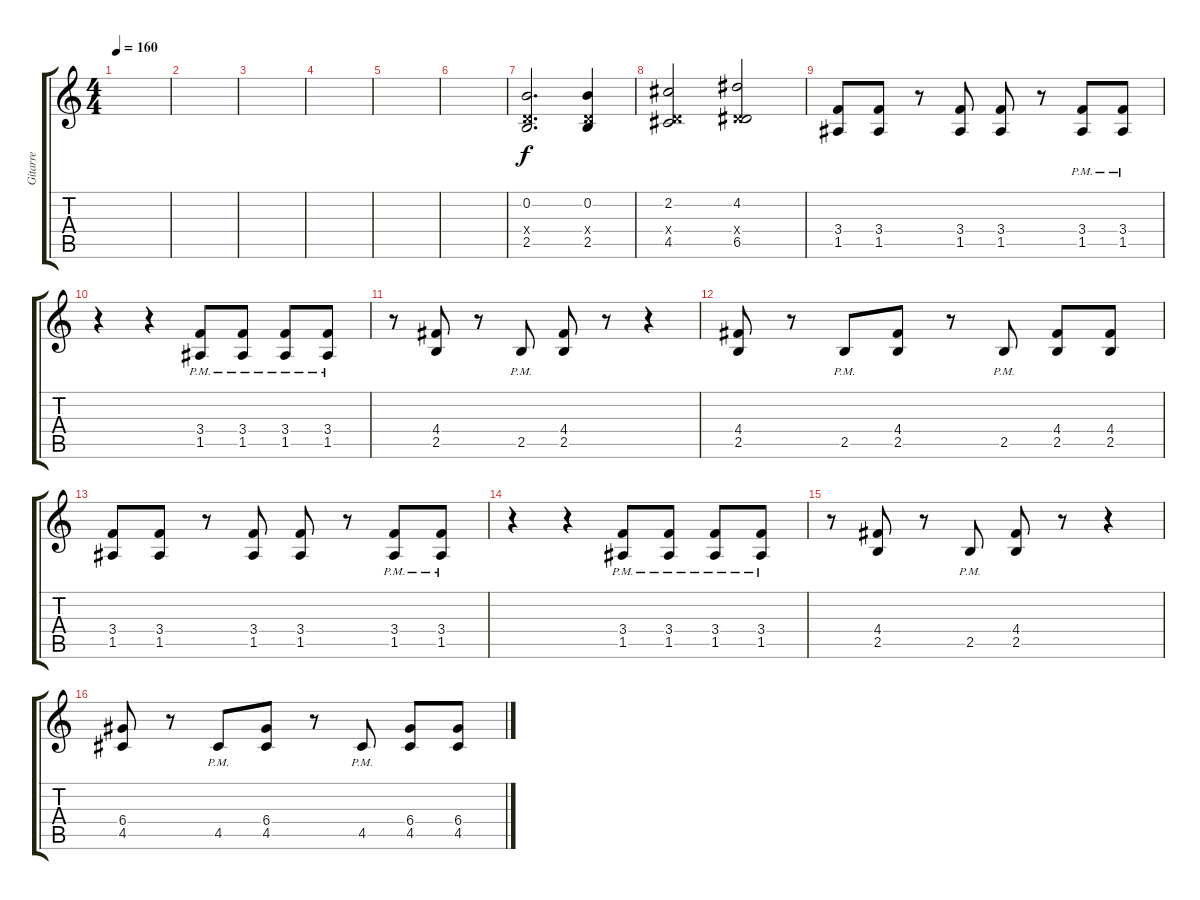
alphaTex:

\track ("Gitarre" "Gitarre") {instrument distortionguitar}
\staff {score tabs}
\tuning (E4 B3 G3 D3 A2 D2) {hide}
\ts (4 4)
\tempo 160
\clef g2
\ks c
|
|
|
|
|
|
(0.2 0.4{x} 2.5).2{d} (0.2 0.4{x} 2.5).4 |
(2.2 0.4{x} 4.5).2 (4.2 0.4{x} 6.5).2 |
(3.4 1.5).8 (3.4 1.5).8 r.8 (3.4 1.5).8 (3.4 1.5).8 r.8 (3.4{pm} 1.5{pm}).8 (3.4{pm} 1.5{pm}).8 |
r.4 r.4 (3.4{pm} 1.5{pm}).8 (3.4{pm} 1.5{pm}).8 (3.4{pm} 1.5{pm}).8 (3.4{pm} 1.5{pm}).8 |
r.8 (4.4 2.5).8 r.8 2.5{pm}.8 (4.4 2.5).8 r.8 r.4 |
(4.4 2.5).8 r.8 2.5{pm}.8 (4.4 2.5).8 r.8 2.5{pm}.8 (4.4 2.5).8 (4.4 2.5).8 |
(3.4 1.5).8 (3.4 1.5).8 r.8 (3.4 1.5).8 (3.4 1.5).8 r.8 (3.4{pm} 1.5{pm}).8 (3.4{pm} 1.5{pm}).8 |
r.4 r.4 (3.4{pm} 1.5{pm}).8 (3.4{pm} 1.5{pm}).8 (3.4{pm} 1.5{pm}).8 (3.4{pm} 1.5{pm}).8 |
r.8 (4.4 2.5).8 r.8 2.5{pm}.8 (4.4 2.5).8 r.8 r.4 |
(6.4 4.5).8 r.8 4.5{pm}.8 (6.4 4.5).8 r.8 4.5{pm}.8 (6.4 4.5).8 (6.4 4.5).8
